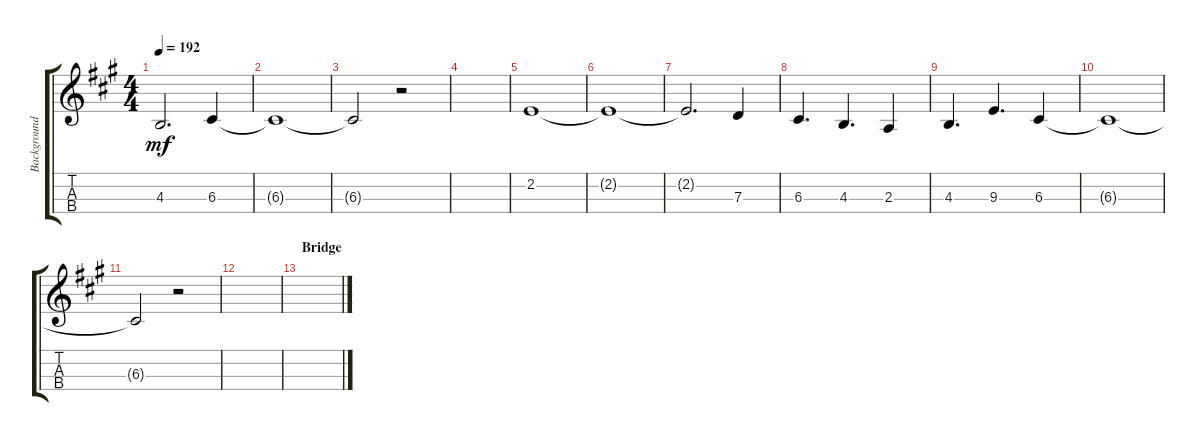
\track ("Background Vocal" "Background") {instrument viola}
\staff {score tabs}
\tuning (A4 D4 G3 C3) {hide}
\ts (4 4)
\tempo 192
\clef g2
\ks a
4.3.2{d dy mf} 6.3.4 |
6.3{t}.1 |
6.3{t}.2 r.2 |
|
2.2.1 |
2.2{t}.1 |
2.2{t}.2{d} 7.3.4 |
6.3.4{d} 4.3.4{d} 2.3.4 |
4.3.4{d} 9.3.4{d} 6.3.4 |
6.3{t}.1 |
6.3{t}.2 r.2 |
|
\section ("" "Bridge")
